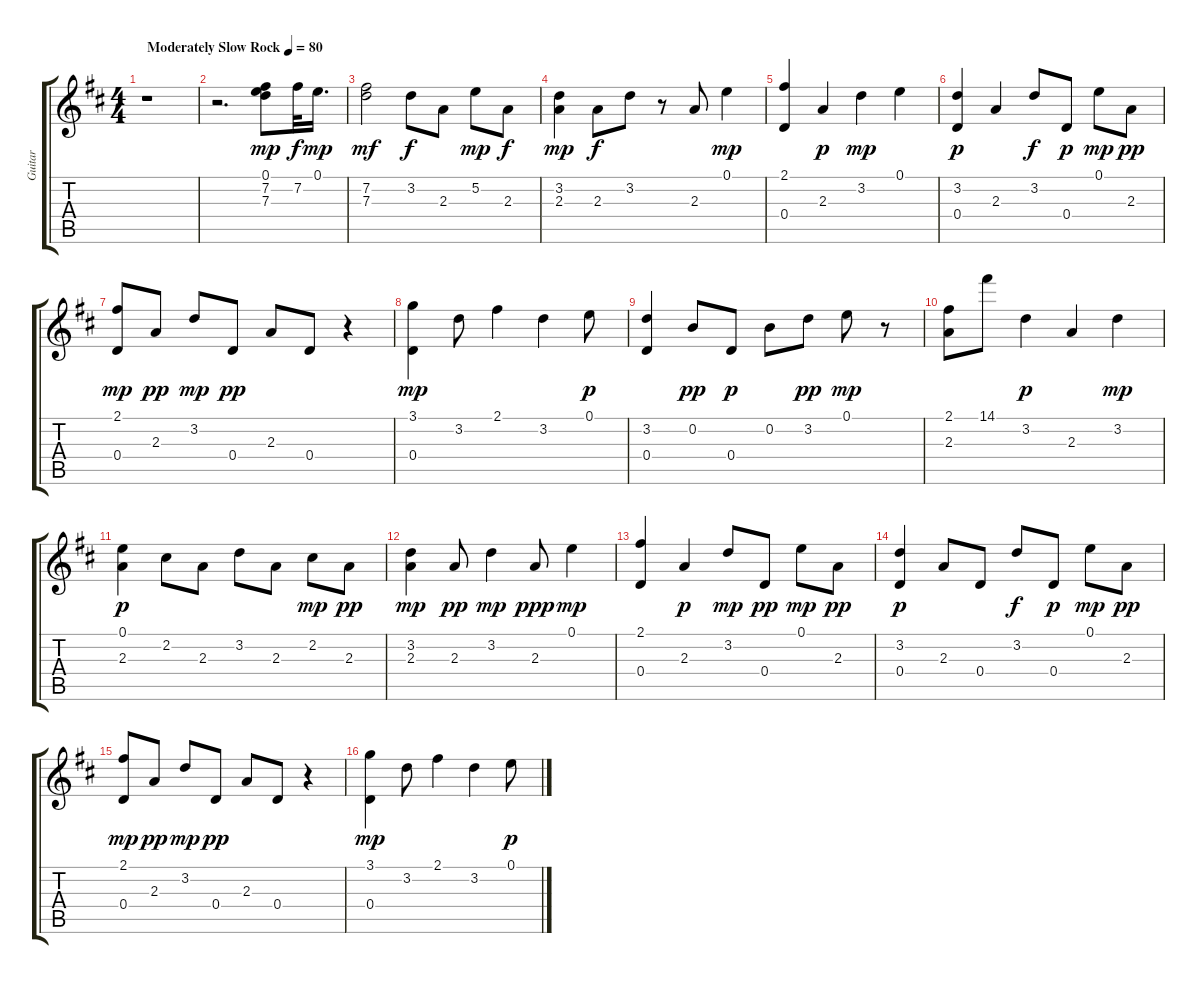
\track ("Guitar" "Guitar") {instrument electricguitarclean}
\staff {score tabs}
\tuning (E4 B3 G3 D3 A2 E2) {hide}
\ts (4 4)
\tempo (80 "Moderately Slow Rock")
\clef g2
\ks d
r.1{dy mp instrument electricguitarclean} |
r.2{d} (0.1 7.2 7.3).8 7.2.32{dy f} 0.1.16{d dy mp} |
(7.2 7.3).2{dy mf} 3.2.8{dy f} 2.3.8 5.2.8{dy mp} 2.3.8{dy f} |
(3.2 2.3).4{dy mp} 2.3.8{dy f} 3.2.8 r.8 2.3.8 0.1.4{dy mp} |
(2.1 0.4).4 2.3.4{dy p} 3.2.4{dy mp} 0.1.4 |
(3.2 0.4).4{dy p} 2.3.4 3.2.8{dy f} 0.4.8{dy p} 0.1.8{dy mp} 2.3.8{dy pp} |
(2.1 0.4).8{dy mp} 2.3.8{dy pp} 3.2.8{dy mp} 0.4.8{dy pp} 2.3.8 0.4.8 r.4 |
(3.1 0.4).4{dy mp} 3.2.8 2.1.4 3.2.4 0.1.8{dy p} |
(3.2 0.4).4 0.2.8{dy pp} 0.4.8{dy p} 0.2.8 3.2.8{dy pp} 0.1.8{dy mp} r.8 |
(2.1 2.3).8 14.1.8 3.2.4{dy p} 2.3.4 3.2.4{dy mp} |
(0.1 2.3).4{dy p} 2.2.8 2.3.8 3.2.8 2.3.8 2.2.8{dy mp} 2.3.8{dy pp} |
(3.2 2.3).4{dy mp} 2.3.8{dy pp} 3.2.4{dy mp} 2.3.8{dy ppp} 0.1.4{dy mp} |
(2.1 0.4).4 2.3.4{dy p} 3.2.8{dy mp} 0.4.8{dy pp} 0.1.8{dy mp} 2.3.8{dy pp} |
(3.2 0.4).4{dy p} 2.3.8 0.4.8 3.2.8{dy f} 0.4.8{dy p} 0.1.8{dy mp} 2.3.8{dy pp} |
(2.1 0.4).8{dy mp} 2.3.8{dy pp} 3.2.8{dy mp} 0.4.8{dy pp} 2.3.8 0.4.8 r.4 |
(3.1 0.4).4{dy mp} 3.2.8 2.1.4 3.2.4 0.1.8{dy p}
